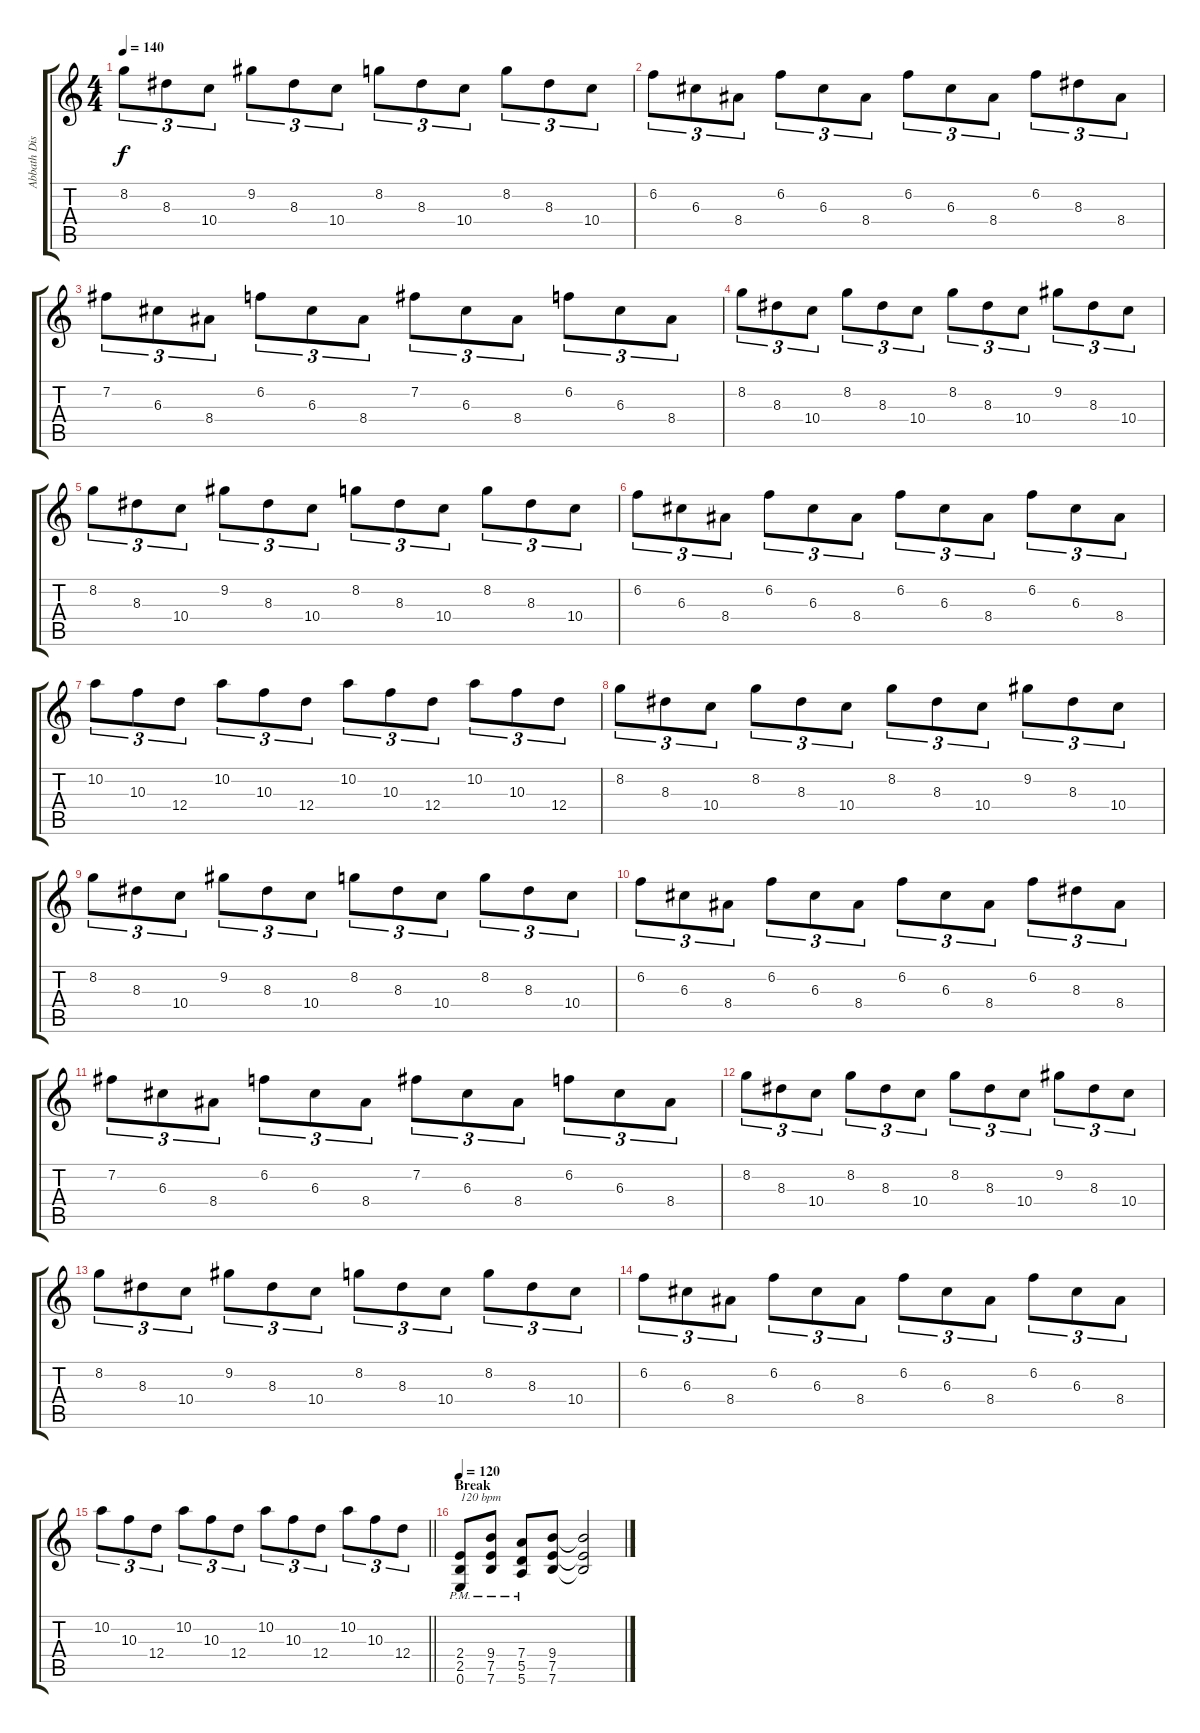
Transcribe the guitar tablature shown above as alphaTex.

\track ("Abbath Distortion Guitar" "Abbath Dis") {instrument distortionguitar}
\staff {score tabs}
\tuning (E4 B3 G3 D3 A2 E2) {hide}
\ts (4 4)
\tempo 140
\clef g2
\ks c
8.2.8{tu (3 2) dy f} 8.3.8{tu (3 2)} 10.4.8{tu (3 2)} 9.2.8{tu (3 2)} 8.3.8{tu (3 2)} 10.4.8{tu (3 2)} 8.2.8{tu (3 2)} 8.3.8{tu (3 2)} 10.4.8{tu (3 2)} 8.2.8{tu (3 2)} 8.3.8{tu (3 2)} 10.4.8{tu (3 2)} |
6.2.8{tu (3 2)} 6.3.8{tu (3 2)} 8.4.8{tu (3 2)} 6.2.8{tu (3 2)} 6.3.8{tu (3 2)} 8.4.8{tu (3 2)} 6.2.8{tu (3 2)} 6.3.8{tu (3 2)} 8.4.8{tu (3 2)} 6.2.8{tu (3 2)} 8.3.8{tu (3 2)} 8.4.8{tu (3 2)} |
7.2.8{tu (3 2)} 6.3.8{tu (3 2)} 8.4.8{tu (3 2)} 6.2.8{tu (3 2)} 6.3.8{tu (3 2)} 8.4.8{tu (3 2)} 7.2.8{tu (3 2)} 6.3.8{tu (3 2)} 8.4.8{tu (3 2)} 6.2.8{tu (3 2)} 6.3.8{tu (3 2)} 8.4.8{tu (3 2)} |
8.2.8{tu (3 2)} 8.3.8{tu (3 2)} 10.4.8{tu (3 2)} 8.2.8{tu (3 2)} 8.3.8{tu (3 2)} 10.4.8{tu (3 2)} 8.2.8{tu (3 2)} 8.3.8{tu (3 2)} 10.4.8{tu (3 2)} 9.2.8{tu (3 2)} 8.3.8{tu (3 2)} 10.4.8{tu (3 2)} |
8.2.8{tu (3 2)} 8.3.8{tu (3 2)} 10.4.8{tu (3 2)} 9.2.8{tu (3 2)} 8.3.8{tu (3 2)} 10.4.8{tu (3 2)} 8.2.8{tu (3 2)} 8.3.8{tu (3 2)} 10.4.8{tu (3 2)} 8.2.8{tu (3 2)} 8.3.8{tu (3 2)} 10.4.8{tu (3 2)} |
6.2.8{tu (3 2)} 6.3.8{tu (3 2)} 8.4.8{tu (3 2)} 6.2.8{tu (3 2)} 6.3.8{tu (3 2)} 8.4.8{tu (3 2)} 6.2.8{tu (3 2)} 6.3.8{tu (3 2)} 8.4.8{tu (3 2)} 6.2.8{tu (3 2)} 6.3.8{tu (3 2)} 8.4.8{tu (3 2)} |
10.2.8{tu (3 2)} 10.3.8{tu (3 2)} 12.4.8{tu (3 2)} 10.2.8{tu (3 2)} 10.3.8{tu (3 2)} 12.4.8{tu (3 2)} 10.2.8{tu (3 2)} 10.3.8{tu (3 2)} 12.4.8{tu (3 2)} 10.2.8{tu (3 2)} 10.3.8{tu (3 2)} 12.4.8{tu (3 2)} |
8.2.8{tu (3 2)} 8.3.8{tu (3 2)} 10.4.8{tu (3 2)} 8.2.8{tu (3 2)} 8.3.8{tu (3 2)} 10.4.8{tu (3 2)} 8.2.8{tu (3 2)} 8.3.8{tu (3 2)} 10.4.8{tu (3 2)} 9.2.8{tu (3 2)} 8.3.8{tu (3 2)} 10.4.8{tu (3 2)} |
8.2.8{tu (3 2)} 8.3.8{tu (3 2)} 10.4.8{tu (3 2)} 9.2.8{tu (3 2)} 8.3.8{tu (3 2)} 10.4.8{tu (3 2)} 8.2.8{tu (3 2)} 8.3.8{tu (3 2)} 10.4.8{tu (3 2)} 8.2.8{tu (3 2)} 8.3.8{tu (3 2)} 10.4.8{tu (3 2)} |
6.2.8{tu (3 2)} 6.3.8{tu (3 2)} 8.4.8{tu (3 2)} 6.2.8{tu (3 2)} 6.3.8{tu (3 2)} 8.4.8{tu (3 2)} 6.2.8{tu (3 2)} 6.3.8{tu (3 2)} 8.4.8{tu (3 2)} 6.2.8{tu (3 2)} 8.3.8{tu (3 2)} 8.4.8{tu (3 2)} |
7.2.8{tu (3 2)} 6.3.8{tu (3 2)} 8.4.8{tu (3 2)} 6.2.8{tu (3 2)} 6.3.8{tu (3 2)} 8.4.8{tu (3 2)} 7.2.8{tu (3 2)} 6.3.8{tu (3 2)} 8.4.8{tu (3 2)} 6.2.8{tu (3 2)} 6.3.8{tu (3 2)} 8.4.8{tu (3 2)} |
8.2.8{tu (3 2)} 8.3.8{tu (3 2)} 10.4.8{tu (3 2)} 8.2.8{tu (3 2)} 8.3.8{tu (3 2)} 10.4.8{tu (3 2)} 8.2.8{tu (3 2)} 8.3.8{tu (3 2)} 10.4.8{tu (3 2)} 9.2.8{tu (3 2)} 8.3.8{tu (3 2)} 10.4.8{tu (3 2)} |
8.2.8{tu (3 2)} 8.3.8{tu (3 2)} 10.4.8{tu (3 2)} 9.2.8{tu (3 2)} 8.3.8{tu (3 2)} 10.4.8{tu (3 2)} 8.2.8{tu (3 2)} 8.3.8{tu (3 2)} 10.4.8{tu (3 2)} 8.2.8{tu (3 2)} 8.3.8{tu (3 2)} 10.4.8{tu (3 2)} |
6.2.8{tu (3 2)} 6.3.8{tu (3 2)} 8.4.8{tu (3 2)} 6.2.8{tu (3 2)} 6.3.8{tu (3 2)} 8.4.8{tu (3 2)} 6.2.8{tu (3 2)} 6.3.8{tu (3 2)} 8.4.8{tu (3 2)} 6.2.8{tu (3 2)} 6.3.8{tu (3 2)} 8.4.8{tu (3 2)} |
\barLineRight lightlight
10.2.8{tu (3 2)} 10.3.8{tu (3 2)} 12.4.8{tu (3 2)} 10.2.8{tu (3 2)} 10.3.8{tu (3 2)} 12.4.8{tu (3 2)} 10.2.8{tu (3 2)} 10.3.8{tu (3 2)} 12.4.8{tu (3 2)} 10.2.8{tu (3 2)} 10.3.8{tu (3 2)} 12.4.8{tu (3 2)} |
\section ("" "Break")
\tempo 125
\tempo 120
(2.4{pm} 2.5{pm} 0.6{pm}).8{txt "120 bpm"} (9.4{pm} 7.5{pm} 7.6{pm}).8 (7.4{pm} 5.5{pm} 5.6{pm}).8 (9.4 7.5 7.6).8 (9.4{t} 7.5{t} 7.6{t}).2
